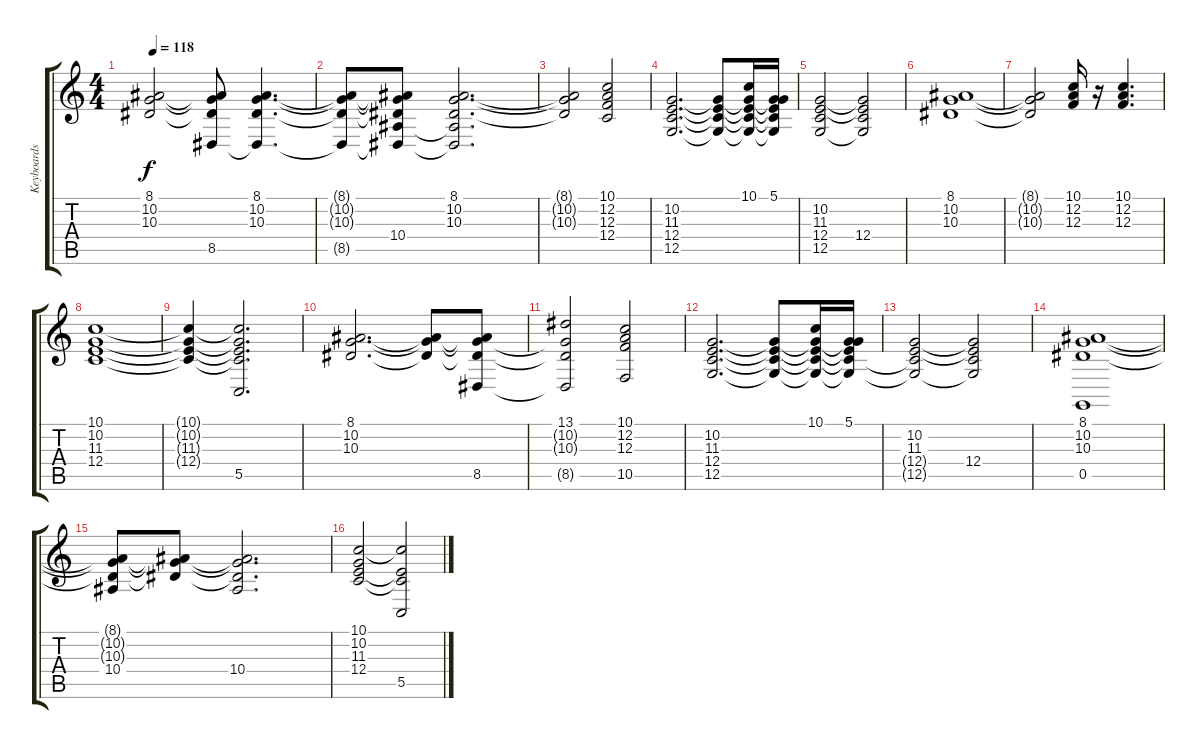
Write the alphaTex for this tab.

\track ("Keyboards" "Keyboards") {instrument pad2warm}
\staff {score tabs}
\tuning (D4 A3 F3 C3 G2 C2) {hide}
\ts (4 4)
\tempo 118
\clef g2
\ks c
(8.1 10.2 10.3).2{dy f} (8.1{t} 10.2{t} 10.3{t} 8.5).8 (8.1 10.2 10.3 8.5{t}).4{d} |
(8.1{t} 10.2{t} 10.3{t} 8.5{t}).8 (8.1{t} 10.2{t} 10.3{t} 10.4 8.5{t}).8 (8.1 10.2 10.3 10.4{t} 8.5{t}).2{d} |
(8.1{t} 10.2{t} 10.3{t}).2 (10.1 12.2 12.3 12.4).2 |
(10.2 11.3 12.4 12.5).2{d} (10.2{t} 11.3{t} 12.4{t} 12.5{t}).8 (10.1 10.2{t} 11.3{t} 12.4{t} 12.5{t}).16 (5.1 10.2{t} 11.3{t} 12.4{t} 12.5{t}).16 |
(10.2 11.3 12.4 12.5).2 (10.2{t} 11.3{t} 12.4 12.5{t}).2 |
(8.1 10.2 10.3).1{volume 10 balance 8 instrument electricpiano1} |
(8.1{t} 10.2{t} 10.3{t}).2 (10.1 12.2 12.3).16 r.16 (10.1 12.2 12.3).4{d} |
(10.1 10.2 11.3 12.4).1 |
(10.1{t} 10.2{t} 11.3{t} 12.4{t}).4 (10.1{t} 10.2{t} 11.3{t} 12.4{t} 5.5).2{d} |
(8.1 10.2 10.3).2{d} (8.1{t} 10.2{t} 10.3{t}).8 (8.1{t} 10.2{t} 10.3{t} 8.5).8 |
(13.1 10.2{t} 10.3{t} 8.5{t}).2 (10.1 12.2 12.3 10.5).2 |
(10.2 11.3 12.4 12.5).2{d} (10.2{t} 11.3{t} 12.4{t} 12.5{t}).8 (10.1 10.2{t} 11.3{t} 12.4{t} 12.5{t}).16 (5.1 10.2{t} 11.3{t} 12.4{t} 12.5{t}).16 |
(10.2 11.3 12.4{t} 12.5{t}).2 (10.2{t} 11.3{t} 12.4 12.5{t}).2 |
(8.1 10.2 10.3 0.5).1 |
(8.1{t} 10.2{t} 10.3{t} 10.4).8 (8.1{t} 10.2{t} 10.3{t}).8 (8.1{t} 10.2{t} 10.3{t} 10.4).2{d} |
(10.1 10.2 11.3 12.4).2 (10.1{t} 11.3{t} 12.4{t} 5.5).2
